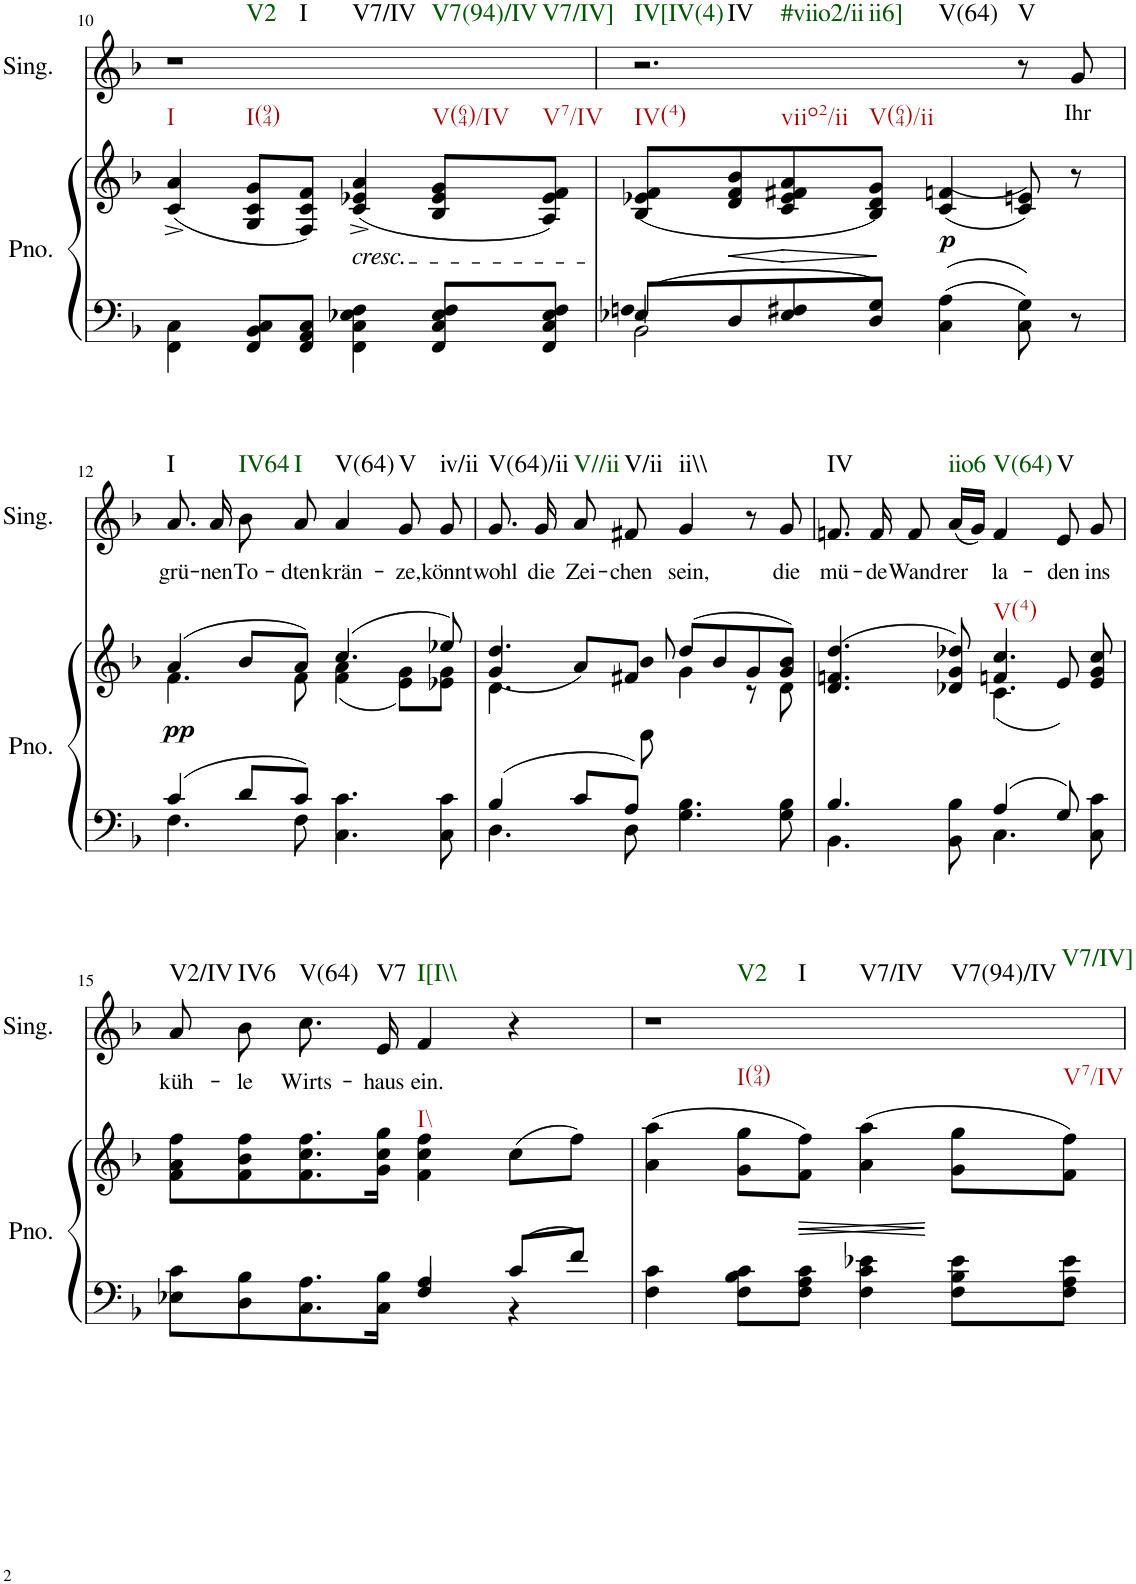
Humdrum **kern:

**kern	**kern	**dynam	**kern	**text	**harte
*part2	*part2	*part2	*part1	*part1	*part1
*staff3	*staff2	*staff2/3	*staff1	*staff1	*
*I"Pianoforte	*	*	*I"Singstimme	*	*
*I'Pno.	*	*	*I'Sing.	*	*
!!LO:PB:g=z
*clefF4	*clefG2	*	*clefG2	*	*
*k[b-]	*k[b-]	*	*k[b-]	*	*
*M4/4	*M4/4	*	*M4/4	*	*
*met(c)	*met(c)	*	*met(c)	*	*
=10	=10	=10	=10	=10	=10
!	!	!	!	!	!LO:H:n=1:kt=V2
!	!	!	!	!	!LO:H:n=2:kt=I
!	!	!	!	!	!LO:H:n=3:kt=V7/IV
!	!	!	!	!	!LO:H:n=4:kt=V7(94)/IV
!	!	!	!	!	!LO:H:n=5:kt=V7/IV]
4FF\ 4C\	(4c/^ 4a/^	.	1r	.	N N N N N
8FF/ 8BB-/ 8C/L	8G/ 8c/ 8g/L	.	.	.	.
8FF/ 8AA/ 8C/J	8F/ 8c/ 8f/J)	.	.	.	.
!	!LO:TX:b:i:t=cresc.	!	!	!	!
4FF\ 4C\ 4E-X\ 4F\	(4c/^ 4e-X/^ 4a/^	.	.	.	.
8FF/ 8C/ 8E-/ 8F/L	8B-/ 8e-/ 8g/L	.	.	.	.
8FF/ 8C/ 8E-/ 8F/J	8A/ 8e-/ 8f/J)	.	.	.	.
=11	=11	=11	=11	=11	=11
*^	*	*	*	*	*
*	*^	*	*	*	*	*
!	!	!	!	!	!	!	!LO:H:n=1:kt=IV[IV(4)
!	!	!	!	!	!	!	!LO:H:n=2:kt=IV
!	!	!	!	!	!	!	!LO:H:n=3:kt=#viio2/ii
!	!	!	!	!	!	!	!LO:H:n=4:kt=ii6]
!	!	!	!	!	!	!	!LO:H:n=5:kt=V(64)
8E-X/L	2BB-\	4Fn/	(8B-/ 8e-X/ 8f/L	.	2.r	.	N N N N N
!	!	!	!	!LO:HP:b	!	!	!
8D/	.	.	8d/ 8f/ 8b-/	<	.	.	.
!	!	!	!	!LO:HP:n=1:b	!	!	!
8E-/ 8F#X/	.	4ryy	8c/ 8e-/ 8f#X/ 8a/	[ >	.	.	.
8D/ 8G/J	.	.	8B-/ 8d/ 8g/J)	]	.	.	.
!	!	!	!	!LO:DY:b	!	!	!
4C\ 4A\	2ryy	2ryy	((4c/ 4fn/	p	.	.	.
!	!	!	!	!	!	!	!LO:H:kt=V
8C\ 8G\	.	.	8c/ 8en/))	.	8r	.	N
!	!	!	!	!	!	!LO:LY:b	!
8r	.	.	8r	.	8g/	Ihr	.
*	*v	*v	*	*	*	*	*
!!LO:LB:g=z
=12	=12	=12	=12	=12	=12	=12
*	*	*^	*	*	*	*
!	!	!	!	!LO:DY:b	!	!LO:LY:b	!LO:H:kt=I
4c/	4.F\	(4a/	4.f\	pp	8.a/	grü-	N
!	!	!	!	!	!	!LO:LY:b	!
.	.	.	.	.	16a/	-nen	.
!	!	!	!	!	!	!LO:LY:b	!LO:H:kt=IV64
8d/L	.	8b-/L	.	.	8b-\	To-	N
!	!	!	!	!	!	!LO:LY:b	!LO:H:kt=I
8c/J	8F\	8a/J)	8f\	.	8a/	-dten-	N
!	!	!	!	!	!	!LO:LY:b	!LO:H:kt=V(64)
4.c\	4.C\	(4.cc/	(4f\ 4a\	.	4a/	-krän-	N
!	!	!	!	!	!	!LO:LY:b	!LO:H:kt=V
.	.	.	8e\ 8g\L)	.	8g/	-ze,	N
!	!	!	!	!	!	!LO:LY:b	!LO:H:kt=iv/ii
8c\	8C\	8ee-X/)	8e-X\ 8g\J	.	8g/	könnt	N
=13	=13	=13	=13	=13	=13	=13	=13
*	*	*	*^	*	*	*	*
!	!	!	!	!	!	!	!LO:LY:b	!LO:H:kt=V(64)/ii
4B-/	4.D\	4.dd/	(<4g/	4.d\	.	8.g/	wohl	N
!	!	!	!	!	!	!	!LO:LY:b	!
.	.	.	.	.	.	16g/	die	.
!	!	!	!	!	!	!	!LO:LY:b	!LO:H:kt=V//ii
8c/L	.	.	8a/L)	.	.	8a/	Zei-	N
!	!	!	!	!	!	!	!LO:LY:b	!LO:H:kt=V/ii
8A/J	8D\	8dd/	8f#X/J	8d\	.	8f#X/	-chen	N
!	!	!	!	!	!	!	!LO:LY:b	!LO:H:kt=ii\\
4.G\ 4.B-\	2ryy	(8dd/L	4g\	2ryy	.	4g/	sein,	N
.	.	8b-/	.	.	.	.	.	.
.	.	8g/	8r	.	.	8r	.	.
!	!	!	!	!	!	!	!LO:LY:b	!
8G\ 8B-\	.	8g/ 8b-/J)	8d\	.	.	8g/	die	.
=14	=14	=14	=14	=14	=14	=14	=14	=14
!	!	!	!	!	!	!	!LO:LY:b	!LO:H:kt=IV
4.B-/	4.BB-\	(4.dd/	4.fn/	4.d/	.	8.fn/	mü-	N
!	!	!	!	!	!	!	!LO:LY:b	!
.	.	.	.	.	.	16f/	-de	.
!	!	!	!	!	!	!	!LO:LY:b	!
.	.	.	.	.	.	8f/	Wand-	.
!	!	!	!	!	!	!	!LO:LY:b	!LO:H:kt=iio6
8BB-\ 8B-\	8ryy	8d-X/ 8g/ 8dd-X/)	8ryy	8ryy	.	(16a/LL	-rer	N
.	.	.	.	.	.	16g/JJ)	.	.
!	!	!	!	!	!	!	!LO:LY:b	!LO:H:kt=V(64)
4A/	4.C\	4.cc/	(4fn/	4.c\	.	4f/	la-	N
!	!	!	!	!	!	!	!LO:LY:b	!LO:H:kt=V
8G/	.	.	8e/)	.	.	8e/	-den	N
!	!	!	!	!	!	!	!LO:LY:b	!
8C\ 8c\	8ryy	8e/ 8g/ 8cc/	8ryy	8ryy	.	8g/	ins	.
!!LO:LB:g=z
=15	=15	=15	=15	=15	=15	=15	=15	=15
!	!	!	!	!	!	!	!LO:LY:b	!LO:H:kt=V2/IV
*	*	*v	*v	*v	*	*	*	*
8c\L	8E-X\L	8f\ 8a\ 8ff\L	.	8a/	küh-	N
!	!	!	!	!	!LO:LY:b	!LO:H:kt=IV6
8B-\	8D\	8f\ 8b-\ 8ff\	.	8b-\	-le	N
!	!	!	!	!	!LO:LY:b	!LO:H:kt=V(64)
8.A\	8.C\	8.f\ 8.cc\ 8.ff\	.	8.cc\	Wirts-	N
!	!	!	!	!	!LO:LY:b	!LO:H:kt=V7
16B-\Jk	16C\Jk	16g\ 16cc\ 16gg\Jk	.	16e/	-haus	N
!	!	!	!	!	!LO:LY:b	!LO:H:kt=I[I\\
4A/	4F/	4f\ 4cc\ 4ff\	.	4f/	ein.	N
8c/L	4r	(8cc\L	.	4r	.	.
8f/J	.	8ff\J)	.	.	.	.
*v	*v	*	*	*	*	*
=16	=16	=16	=16	=16	=16
!	!	!	!	!	!LO:H:n=1:kt=V2
!	!	!	!	!	!LO:H:n=2:kt=I
!	!	!	!	!	!LO:H:n=3:kt=V7/IV
!	!	!	!	!	!LO:H:n=4:kt=V7(94)/IV
!	!	!	!	!	!LO:H:n=5:kt=V7/IV]
4F\ 4c\	(4a\ 4aa\	.	1r	.	N N N N N
8F\ 8B-\ 8c\L	8g\ 8gg\L	.	.	.	.
!	!	!LO:HP:b	!	!	!
!	!	!LO:HP:n=1:b	!	!	!
8F\ 8A\ 8c\J	8f\ 8ff\J)	< >	.	.	.
4F\ 4c\ 4e-X\	(4a\ 4aa\	[	.	.	.
8F\ 8B-\ 8e-\L	8g\ 8gg\L	]	.	.	.
8F\ 8A\ 8e-\J	8f\ 8ff\J)	.	.	.	.
=	=	=	=	=	=
*-	*-	*-	*-	*-	*-
